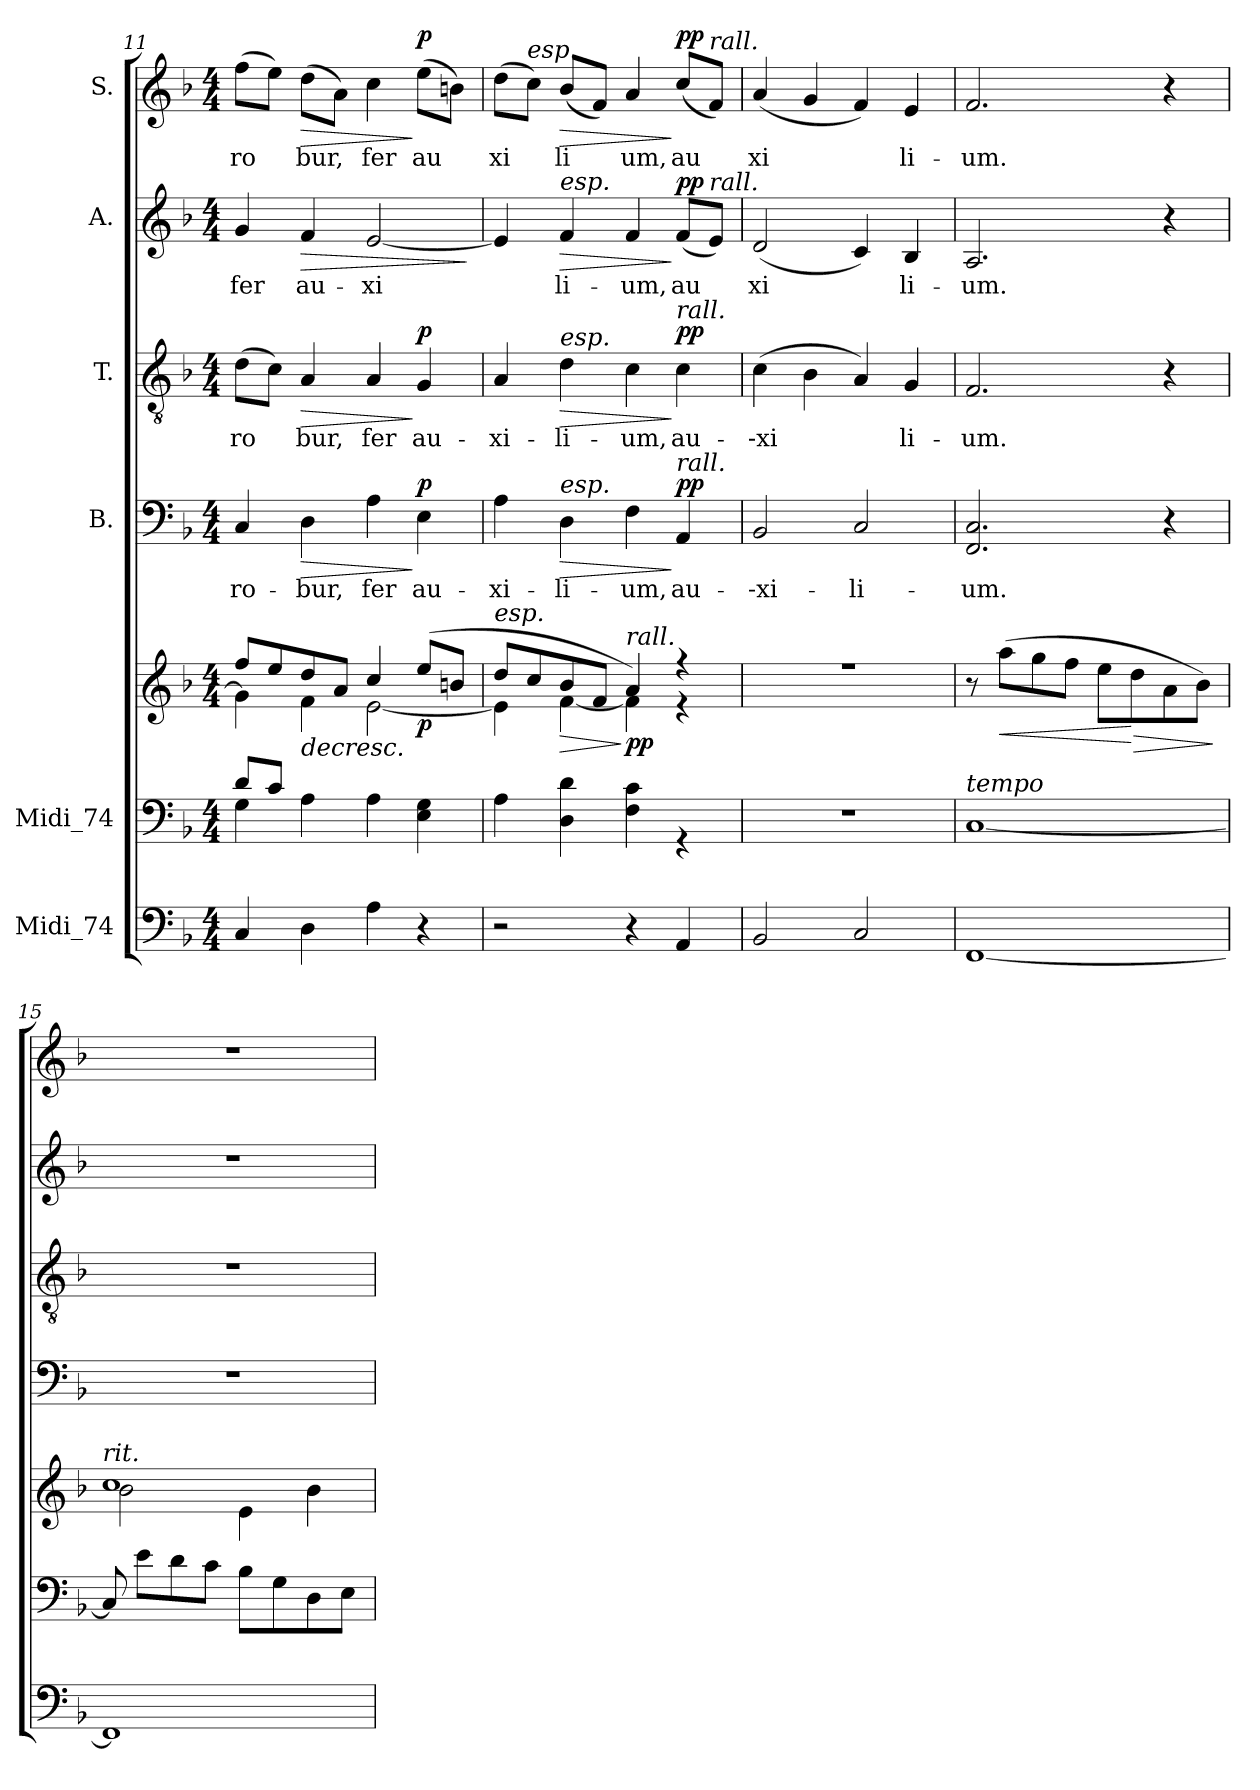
**kern	**kern	**kern	**dynam	**kern	**text	**dynam	**kern	**text	**dynam	**kern	**text	**dynam	**kern	**text	**dynam
*part6	*part5	*part5	*part5	*part4	*part4	*part4	*part3	*part3	*part3	*part2	*part2	*part2	*part1	*part1	*part1
*staff7	*staff6	*staff5	*staff5/6	*staff4	*staff4	*staff4	*staff3	*staff3	*staff3	*staff2	*staff2	*staff2	*staff1	*staff1	*staff1
*I"Midi_74	*I"Midi_74	*	*	*I"B.	*	*	*I"T.	*	*	*I"A.	*	*	*I"S.	*	*
*clefF4	*clefF4	*clefG2	*	*clefF4	*	*	*clefGv2	*	*	*clefG2	*	*	*clefG2	*	*
*k[b-]	*k[b-]	*k[b-]	*	*k[b-]	*	*	*k[b-]	*	*	*k[b-]	*	*	*k[b-]	*	*
*F:	*F:	*F:	*	*F:	*	*	*F:	*	*	*F:	*	*	*F:	*	*
*M4/4	*M4/4	*M4/4	*	*M4/4	*	*	*M4/4	*	*	*M4/4	*	*	*M4/4	*	*
=11	=11	=11	=11	=11	=11	=11	=11	=11	=11	=11	=11	=11	=11	=11	=11
*	*^	*^	*	*	*	*	*	*	*	*	*	*	*	*	*
!	!	!	!	!	!	!	!LO:LY:b	!	!	!LO:LY:b	!	!	!LO:LY:b	!	!	!LO:LY:b	!
4C/	8d/L	4G\	8ff/L	4g\]	.	4C/	ro-	.	(>8d\L	ro	.	4g/	fer	.	(>8ff\L	ro	.
.	8c/J	.	8ee/	.	.	.	.	.	8c\J)	.	.	.	.	.	8ee\J)	.	.
!	!	!	!	!	!LO:HP:b	!	!LO:LY:b	!LO:HP:b	!	!LO:LY:b	!LO:HP:b	!	!LO:LY:b	!LO:HP:b	!	!LO:LY:b	!LO:HP:b
4D\	4ryy	4A\	8dd/	4f\	>	4D\	-bur,	>	4A/	bur,	>	4f/	au-	>	(>8dd\L	bur,	>
.	.	.	8a/J	.	.	.	.	.	.	.	.	.	.	.	8a\J)	.	.
!	!	!	!	!	!	!	!LO:LY:b	!	!	!LO:LY:b	!	!	!LO:LY:b	!	!	!LO:LY:b	!
4A\	2ryy	4A\	4cc/	[2e\	.	4A\	fer	.	4A/	fer	.	[2e/	-xi	.	4cc\	fer	.
!	!	!	!	!	!LO:DY:b	!	!LO:LY:b	!LO:DY:n=1:b	!	!LO:LY:b	!LO:DY:n=1:b	!	!	!	!	!LO:LY:b	!LO:DY:n=1:b
4r	.	4E\ 4G\	(>8ee/L	.	p	4E\	au-	] p	4G/	au-	] p	.	.	.	(>8ee\L	au	] p
.	.	.	8bn/J	.	.	.	.	.	.	.	.	.	.	.	8bn\J)	.	.
*	*v	*v	*	*	*	*	*	*	*	*	*	*	*	*	*	*	*
*	*	*v	*v	*	*	*	*	*	*	*	*	*	*	*	*	*
.	.	.	]	.	.	.	.	.	.	.	.	]	.	.	.
=12	=12	=12	=12	=12	=12	=12	=12	=12	=12	=12	=12	=12	=12	=12	=12
*	*^	*^	*	*	*	*	*	*	*	*	*	*	*	*	*
!	!	!	!LO:TX:a:i:t=esp.	!	!	!	!	!	!	!	!	!	!	!	!	!	!
!	!	!	!	!	!	!	!LO:LY:b	!	!	!LO:LY:b	!	!	!	!	!	!LO:LY:b	!
2r	1ryy	4A\	8dd/L	4e\]	.	4A\	-xi-	.	4A/	-xi-	.	4e/]	.	.	(>8dd\L	xi	.
!	!	!	!	!	!	!	!	!	!	!	!	!	!	!	!LO:TX:a:i:t=esp.	!	!
.	.	.	8cc/	.	.	.	.	.	.	.	.	.	.	.	8cc\J)	.	.
!	!	!	!	!	!	!	!	!	!	!	!	!LO:TX:a:i:t=esp.	!	!	!	!	!
!	!	!	!	!	!	!	!	!	!LO:TX:a:i:t=esp.	!	!	!	!	!	!	!	!
!	!	!	!	!	!	!LO:TX:a:i:t=esp.	!	!	!	!	!	!	!	!	!	!	!
!	!	!	!	!	!LO:HP:b	!	!LO:LY:b	!LO:HP:b	!	!LO:LY:b	!LO:HP:b	!	!LO:LY:b	!LO:HP:b	!	!LO:LY:b	!LO:HP:b
.	.	4D\ 4d\	8b-/	[4f\	>	4D\	-li-	>	4d\	-li-	>	4f/	li-	>	(<8b-i/L	li	>
.	.	.	8f/J	.	.	.	.	.	.	.	.	.	.	.	8f/J)	.	.
!	!	!	!LO:TX:a:i:t=rall.	!	!	!	!	!	!	!	!	!	!	!	!	!	!
!	!	!	!	!	!LO:DY:n=1:b	!	!LO:LY:b	!	!	!LO:LY:b	!	!	!LO:LY:b	!	!	!LO:LY:b	!
4r	.	4F\ 4c\	4a/)	4f\]	] pp	4F\	-um,	.	4c\	-um,	.	4f/	-um,	.	4a/	um,	.
!	!	!	!	!	!	!	!	!	!LO:TX:a:i:t=rall.	!	!	!	!	!	!	!	!
!	!	!	!	!	!	!LO:TX:a:i:t=rall.	!	!	!	!	!	!	!	!	!	!	!
!	!	!	!	!	!	!	!LO:LY:b	!LO:DY:n=1:b	!	!LO:LY:b	!LO:DY:n=1:b	!	!LO:LY:b	!LO:DY:n=1:b	!	!LO:LY:b	!LO:DY:n=1:b
4AA/	.	4r	4r	4r	.	4AA/	au-	] pp	4c\	au-	] pp	(<8f/L	au	] pp	(<8cc/L	au	] pp
!	!	!	!	!	!	!	!	!	!	!	!	!	!	!	!LO:TX:a:i:t=rall.	!	!
!	!	!	!	!	!	!	!	!	!	!	!	!LO:TX:a:i:t=rall.	!	!	!	!	!
.	.	.	.	.	.	.	.	.	.	.	.	8e/J)	.	.	8f/J)	.	.
*	*v	*v	*	*	*	*	*	*	*	*	*	*	*	*	*	*	*
!!LO:PB:g=z
=13	=13	=13	=13	=13	=13	=13	=13	=13	=13	=13	=13	=13	=13	=13	=13	=13
!	!	!	!	!	!	!LO:LY:b	!	!	!LO:LY:b	!	!	!LO:LY:b	!	!	!LO:LY:b	!
2BB-/	1r	1r	1ryy	.	2BB-/	--xi-	.	(>4c\	--xi	.	(<2d/	-xi	.	(<4a/	-xi	.
.	.	.	.	.	.	.	.	4B-\	.	.	.	.	.	4g/	.	.
!	!	!	!	!	!	!LO:LY:b	!	!	!	!	!	!	!	!	!	!
2C/	.	.	.	.	2C/	-li-	.	4A/)	.	.	4c/)	.	.	4f/)	.	.
!	!	!	!	!	!	!	!	!	!LO:LY:b	!	!	!LO:LY:b	!	!	!LO:LY:b	!
.	.	.	.	.	.	.	.	4G/	li-	.	4B-/	li-	.	4e/	li-	.
=14	=14	=14	=14	=14	=14	=14	=14	=14	=14	=14	=14	=14	=14	=14	=14	=14
!	!LO:TX:a:i:t=tempo	!	!	!	!	!	!	!	!	!	!	!	!	!	!	!
!	!	!	!	!LO:DY:b	!	!LO:LY:b	!	!	!LO:LY:b	!	!	!LO:LY:b	!	!	!LO:LY:b	!
[1FF	[1C	8r	1ryy	pp	2.FF/ 2.C/	-um.	.	2.F/	-um.	.	2.A/	-um.	.	2.f/	-um.	.
!	!	!	!	!LO:HP:b	!	!	!	!	!	!	!	!	!	!	!	!
.	.	(>8aa\L	.	<	.	.	.	.	.	.	.	.	.	.	.	.
.	.	8gg\	.	.	.	.	.	.	.	.	.	.	.	.	.	.
.	.	8ff\J	.	.	.	.	.	.	.	.	.	.	.	.	.	.
.	.	8ee\L	.	.	.	.	.	.	.	.	.	.	.	.	.	.
!	!	!	!	!LO:HP:n=1:b	!	!	!	!	!	!	!	!	!	!	!	!
.	.	8dd\	.	[ >	.	.	.	.	.	.	.	.	.	.	.	.
.	.	8a\	.	.	4r	.	.	4r	.	.	4r	.	.	4r	.	.
.	.	8b-\J)	.	.	.	.	.	.	.	.	.	.	.	.	.	.
*	*	*v	*v	*	*	*	*	*	*	*	*	*	*	*	*	*
.	.	.	]	.	.	.	.	.	.	.	.	.	.	.	.
=15	=15	=15	=15	=15	=15	=15	=15	=15	=15	=15	=15	=15	=15	=15	=15
*	*	*^	*	*	*	*	*	*	*	*	*	*	*	*	*
!	!	!LO:TX:a:i:t=rit.	!	!	!	!	!	!	!	!	!	!	!	!	!	!
1FF]	8C/]	1cc	2b-\	.	1r	.	.	1r	.	.	1r	.	.	1r	.	.
.	8e\L	.	.	.	.	.	.	.	.	.	.	.	.	.	.	.
.	8d\	.	.	.	.	.	.	.	.	.	.	.	.	.	.	.
.	8c\J	.	.	.	.	.	.	.	.	.	.	.	.	.	.	.
.	8B-\L	.	4e\	.	.	.	.	.	.	.	.	.	.	.	.	.
.	8G\	.	.	.	.	.	.	.	.	.	.	.	.	.	.	.
.	8D\	.	4b-\	.	.	.	.	.	.	.	.	.	.	.	.	.
.	8E\J	.	.	.	.	.	.	.	.	.	.	.	.	.	.	.
*	*	*v	*v	*	*	*	*	*	*	*	*	*	*	*	*	*
=	=	=	=	=	=	=	=	=	=	=	=	=	=	=	=
*-	*-	*-	*-	*-	*-	*-	*-	*-	*-	*-	*-	*-	*-	*-	*-
